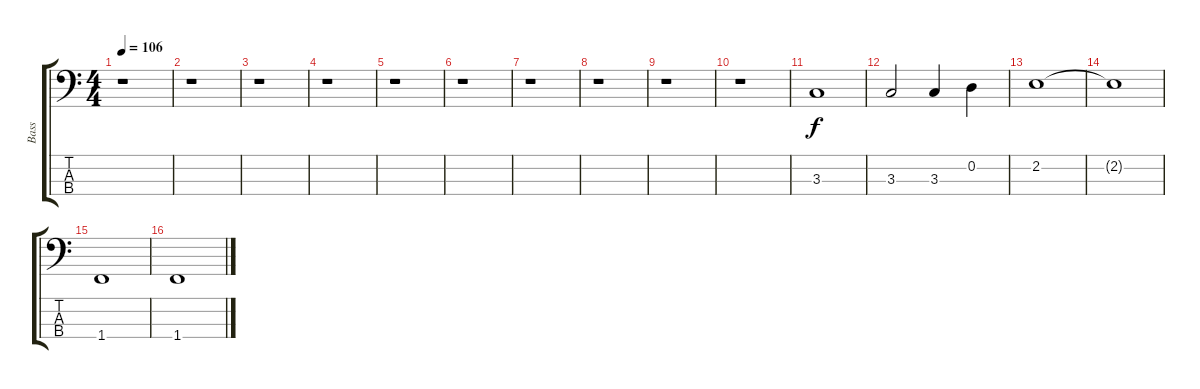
\track ("Bass" "Bass") {instrument electricbassfinger}
\staff {score tabs}
\tuning (G2 D2 A1 E1) {hide}
\ts (4 4)
\tempo 106
\clef f4
\ks c
r.1{dy f} |
r.1 |
r.1 |
r.1 |
r.1 |
r.1 |
r.1 |
r.1 |
r.1 |
r.1 |
3.3.1 |
3.3.2 3.3.4 0.2.4 |
2.2.1 |
2.2{t}.1 |
1.4.1 |
1.4.1
